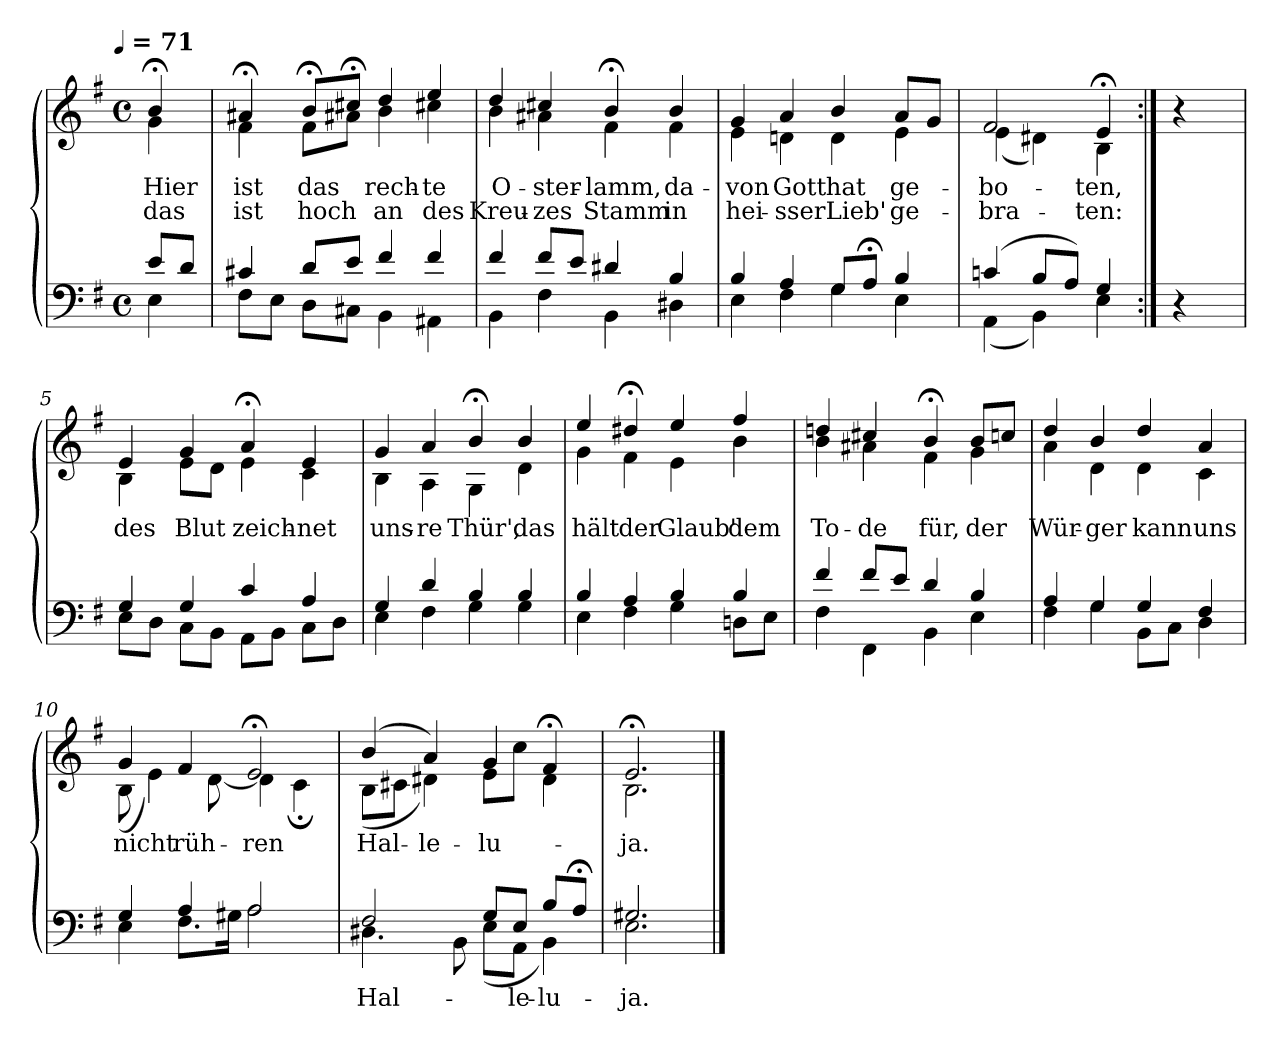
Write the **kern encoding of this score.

**kern	**text	**kern	**text	**text	**dynam
*part1	*part1	*part1	*part1	*part1	*part1
*staff2	*staff2	*staff1	*staff1	*staff1	*staff1/2
*clefF4	*	*clefG2	*	*	*
*k[f#]	*	*k[f#]	*	*	*
!!LO:TX:omd:t=[quarter] = 71
*M4/4	*	*M4/4	*	*	*
*met(c)	*	*met(c)	*	*	*
*MM71	*	*MM71	*	*	*
=	=	=	=	=	=
*^	*	*^	*	*	*
8eL	4E	.	4b;<	4g	Hier	das	.
8dJ	.	.	.	.	.	.	.
=1	=1	=1	=1	=1	=1	=1	=1
4c#X	8F#L	.	4a#X;<	4f#	ist	ist	.
.	8EJ	.	.	.	.	.	.
8dL	8DL	.	8b;<L	8f#L	das	hoch	♩ = 71.5
8eJ	8C#XJ	.	8cc#X;<J	8a#XJ	.	.	.
4f#	4BB	.	4dd	4b	rech-	an	♩ = 71.147
4f#	4AA#X	.	4ee	4cc#X	-te	des	♩ = 68.8
=2	=2	=2	=2	=2	=2	=2	=2
*	*	*	*MM71	*	*	*	*
4f#	4BB	.	4dd	4b	O-	Kreu-	.
8f#L	4F#	.	4cc#X	4a#X	-ster-	-zes	.
8eJ	.	.	.	.	.	.	.
4d#X	4BB	.	4b;<	4f#	-lamm,	Stamm	♩ = 71.97
4B	4D#X	.	4b	4f#	da-	in	♩ = 71
=3	=3	=3	=3	=3	=3	=3	=3
*	*	*	*MM69	*	*	*	*
4B	4E	.	4g	4e	-von	hei-	.
4A	4F#	.	4a	4dn	Gott	-sser	♩ = 71
8GL	4G	.	4b	4d	hat	Lieb'	♩ = 68.8
8A;<J	.	.	.	.	.	.	.
4B	4E	.	8aL	4e	ge-	ge-	♩ = 68.6
.	.	.	8gJ	.	.	.	.
=4	=4	=4	=4	=4	=4	=4	=4
*	*	*	*MM69	*	*	*	*
(4cn	(4AA	.	2f#	(4e	-bo-	-bra-	.
8BL	4BB)	.	.	4d#X)	.	.	.
8AJ)	.	.	.	.	.	.	.
4G	4E	.	4e;<	4B	-ten,	-ten:	♩ = 72
*v	*v	*	*	*	*	*	*
*	*	*v	*v	*	*	*
!!LO:LB:g=z
=:|!	=:|!	=:|!	=:|!	=:|!	=:|!
4r	.	4r	.	.	.
=5	=5	=5	=5	=5	=5
*	*	*MM72	*	*	*
*^	*	*^	*	*	*
4G	8EL	.	4e	4B	des	.	.
.	8DJ	.	.	.	.	.	.
4G	8CL	.	4g	8eL	Blut	.	♩ = 73
.	8BBJ	.	.	8dJ	.	.	.
4c	8AAL	.	4a;<	4e	zeich-	.	♩ = 71.3
.	8BBJ	.	.	.	.	.	.
4A	8CL	.	4e	4c	-net	.	♩ = 72
.	8DJ	.	.	.	.	.	.
=6	=6	=6	=6	=6	=6	=6	=6
4G	4E	.	4g	4B	uns-	.	.
4d	4F#	.	4a	4A	-re	.	♩ = 68
4B	4G	.	4b;<	4G	Thür',	.	♩ = 71
4B	4G	.	4b	4d	das	.	.
=7	=7	=7	=7	=7	=7	=7	=7
*	*	*	*MM70	*	*	*	*
4B	4E	.	4ee	4g	hält	.	.
4A	4F#	.	4dd#X;<	4f#	der	.	♩ = 70
4B	4G	.	4ee	4e	Glaub'	.	.
4B	8DnL	.	4ff#	4b	dem	.	.
.	8EJ	.	.	.	.	.	.
=8	=8	=8	=8	=8	=8	=8	=8
*	*	*	*MM69	*	*	*	*
4f#	4F#	.	4ddn	4b	To-	.	.
8f#L	4FF#	.	4cc#X	4a#X	-de	.	♩ = 65.8
8eJ	.	.	.	.	.	.	.
4d	4BB	.	4b;<	4f#	für,	.	.
4B	4E	.	8bL	4g	der	.	♩ = 68.1
.	.	.	8ccnJ	.	.	.	.
!!LO:LB:g=z	!!
=9	=9	=9	=9	=9	=9	=9	=9
4A	4F#	.	4dd	4a	Wür-	.	.
4G	4G	.	4b	4d	-ger	.	♩ = 70
4G	8BBL	.	4dd	4d	kann	.	♩ = 69
.	8CJ	.	.	.	.	.	.
4F#	4D	.	4a	4c	uns	.	♩ = 68.5
=10	=10	=10	=10	=10	=10	=10	=10
*	*	*	*MM68	*	*	*	*
4G	4E	.	4g	(8B	nicht	.	.
.	.	.	.	4e)	.	.	.
4A	8.F#L	.	4f#	.	rüh-	.	♩ = 67
.	.	.	.	[8d	.	.	.
.	16G#XJk	.	.	.	.	.	.
2A	2A	.	2e;<	4d]	-ren	.	♩ = 67
.	.	.	.	4c;	.	.	.
=11	=11	=11	=11	=11	=11	=11	=11
*	*	*	*MM63	*	*	*	*
2F#	4.D#X	Hal-	(4b	(8BL	Hal-	.	.
.	.	.	.	8c#XJ	.	.	.
.	.	.	4a)	4d#X)	-le-	.	♩ = 60.55
.	8BB	.	.	.	.	.	.
8GL	(8EL	.	4g	8eL	-lu-	.	♩ = 56
8EJ	8AAJ	-le-	.	8ccJ	.	.	.
8BL	4BB)	-lu-	4f#;<	4d#	.	.	♩ = 50.2
8A;<J	.	.	.	.	.	.	.
=12	=12	=12	=12	=12	=12	=12	=12
*	*	*	*MM55	*	*	*	*
2.G#X	2.E	-ja.	2.e;<	2.B	-ja.	.	.
*v	*v	*	*	*	*	*	*
*	*	*v	*v	*	*	*
==	==	==	==	==	==
*-	*-	*-	*-	*-	*-
